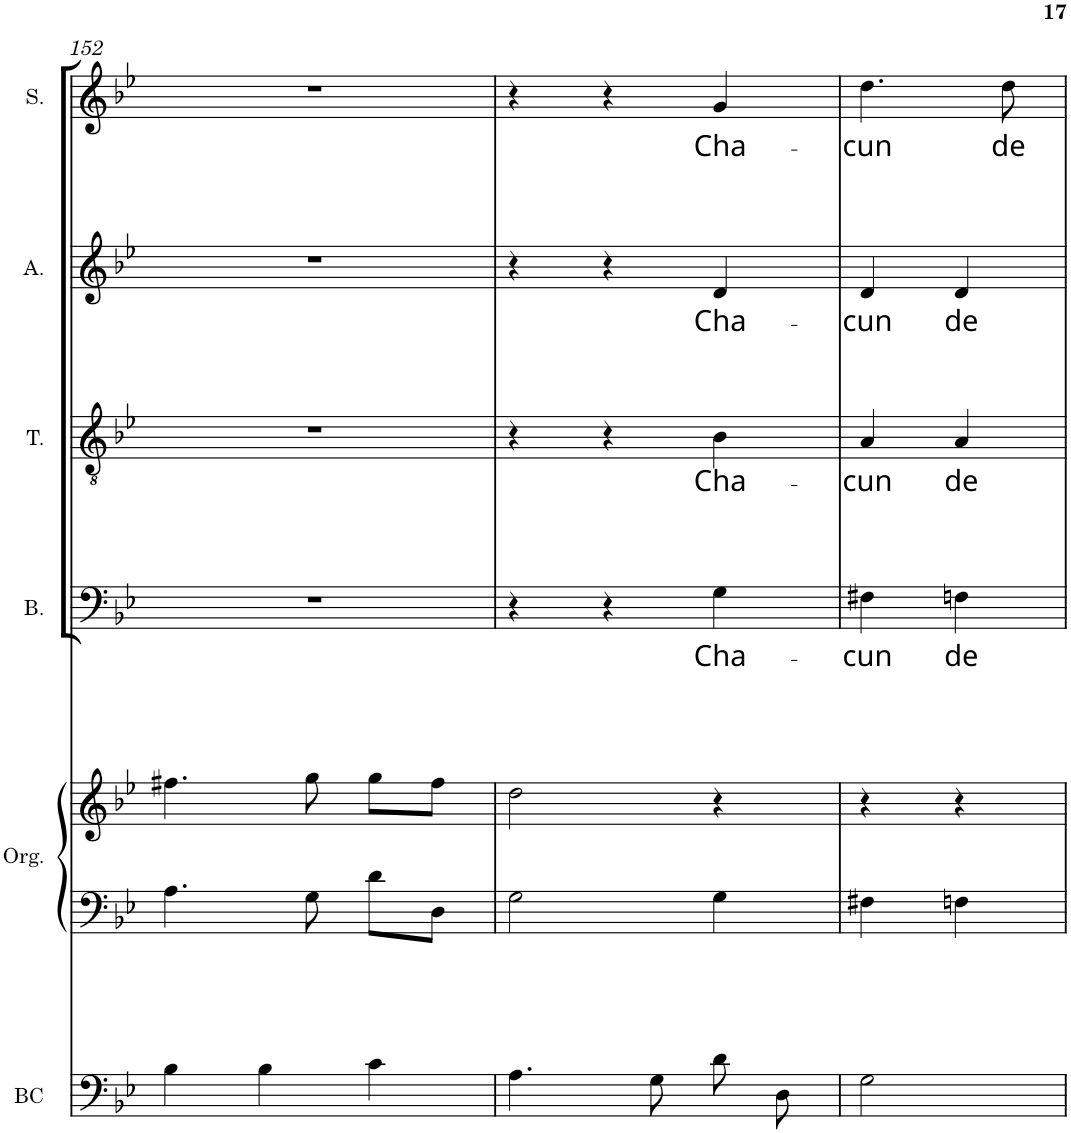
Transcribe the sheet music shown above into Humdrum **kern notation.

**kern	**kern	**kern	**kern	**text	**kern	**text	**kern	**text	**kern	**text
*part6	*part5	*part5	*part4	*part4	*part3	*part3	*part2	*part2	*part1	*part1
*staff7	*staff6	*staff5	*staff4	*staff4	*staff3	*staff3	*staff2	*staff2	*staff1	*staff1
*I"Basse Continue	*I"Orgue	*	*I"Basse	*	*I"Ténor	*	*I"Alto	*	*I"Soprano	*
*I'BC	*I'Org.	*	*I'B.	*	*I'T.	*	*I'A.	*	*I'S.	*
!!LO:PB:g=z
*clefF4	*clefF4	*clefG2	*clefF4	*	*clefGv2	*	*clefG2	*	*clefG2	*
*k[b-e-]	*k[b-e-]	*k[b-e-]	*k[b-e-]	*	*k[b-e-]	*	*k[b-e-]	*	*k[b-e-]	*
*M3/4	*M3/4	*M3/4	*M3/4	*	*M3/4	*	*M3/4	*	*M3/4	*
=152	=152	=152	=152	=152	=152	=152	=152	=152	=152	=152
4B-\	4.A\	4.ff#X\	2.r	.	2.r	.	2.r	.	2.r	.
4B-\	.	.	.	.	.	.	.	.	.	.
.	8G\	8gg\	.	.	.	.	.	.	.	.
4c\	8d\L	8gg\L	.	.	.	.	.	.	.	.
.	8D\J	8ff#\J	.	.	.	.	.	.	.	.
=153	=153	=153	=153	=153	=153	=153	=153	=153	=153	=153
4.A\	2G\	2dd\	4r	.	4r	.	4r	.	4r	.
.	.	.	4r	.	4r	.	4r	.	4r	.
8G\	.	.	.	.	.	.	.	.	.	.
!	!	!	!	!LO:LY:b	!	!LO:LY:b	!	!LO:LY:b	!	!LO:LY:b
8d\L	4G\	4r	4G\	Cha-	4B-\	Cha-	4d/	Cha-	4g/	Cha-
8D\J	.	.	.	.	.	.	.	.	.	.
=154	=154	=154	=154	=154	=154	=154	=154	=154	=154	=154
!	!	!	!	!LO:LY:b	!	!LO:LY:b	!	!LO:LY:b	!	!LO:LY:b
2G\	4F#X\	4r	4F#X\	-cun	4A/	-cun	4d/	-cun	4.dd\	-cun
!	!	!	!	!LO:LY:b	!	!LO:LY:b	!	!LO:LY:b	!	!
.	4Fn\	4r	4Fn\	de	4A/	de	4d/	de	.	.
!	!	!	!	!	!	!	!	!	!	!LO:LY:b
.	.	.	.	.	.	.	.	.	8dd\	de
=	=	=	=	=	=	=	=	=	=	=
*-	*-	*-	*-	*-	*-	*-	*-	*-	*-	*-
